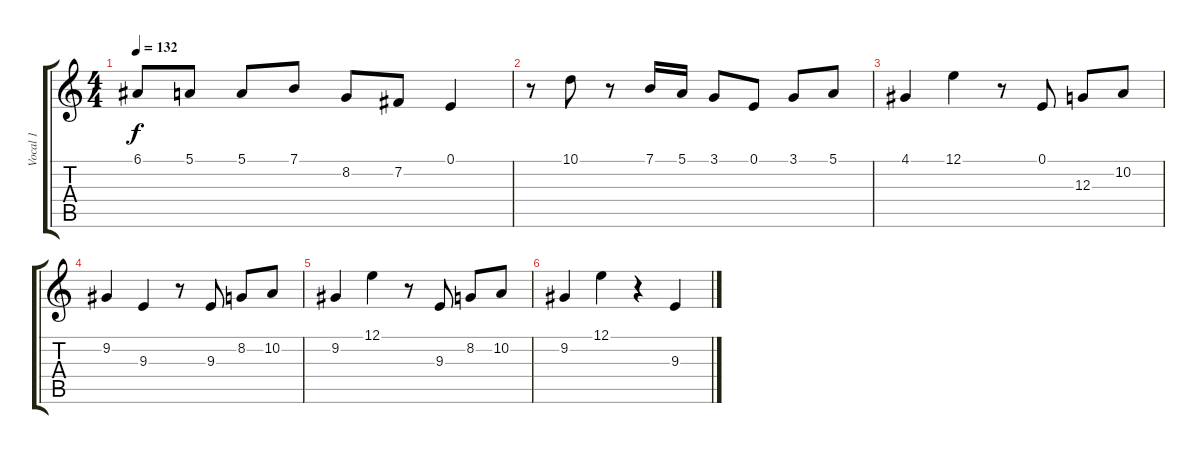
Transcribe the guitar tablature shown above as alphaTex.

\track ("Vocal 1" "Vocal 1") {instrument lead2sawtooth}
\staff {score tabs}
\tuning (E4 B3 G3 D3 A2 E2) {hide}
\ts (4 4)
\tempo 132
\clef g2
\ks c
6.1.8{dy f} 5.1.8 5.1.8 7.1.8 8.2.8 7.2.8 0.1.4 |
r.8 10.1.8 r.8 7.1.16 5.1.16 3.1.8 0.1.8 3.1.8 5.1.8 |
4.1.4 12.1.4 r.8 0.1.8 12.3.8 10.2.8 |
9.2.4 9.3.4 r.8 9.3.8 8.2.8 10.2.8 |
9.2.4 12.1.4 r.8 9.3.8 8.2.8 10.2.8 |
9.2.4 12.1.4 r.4 9.3.4
